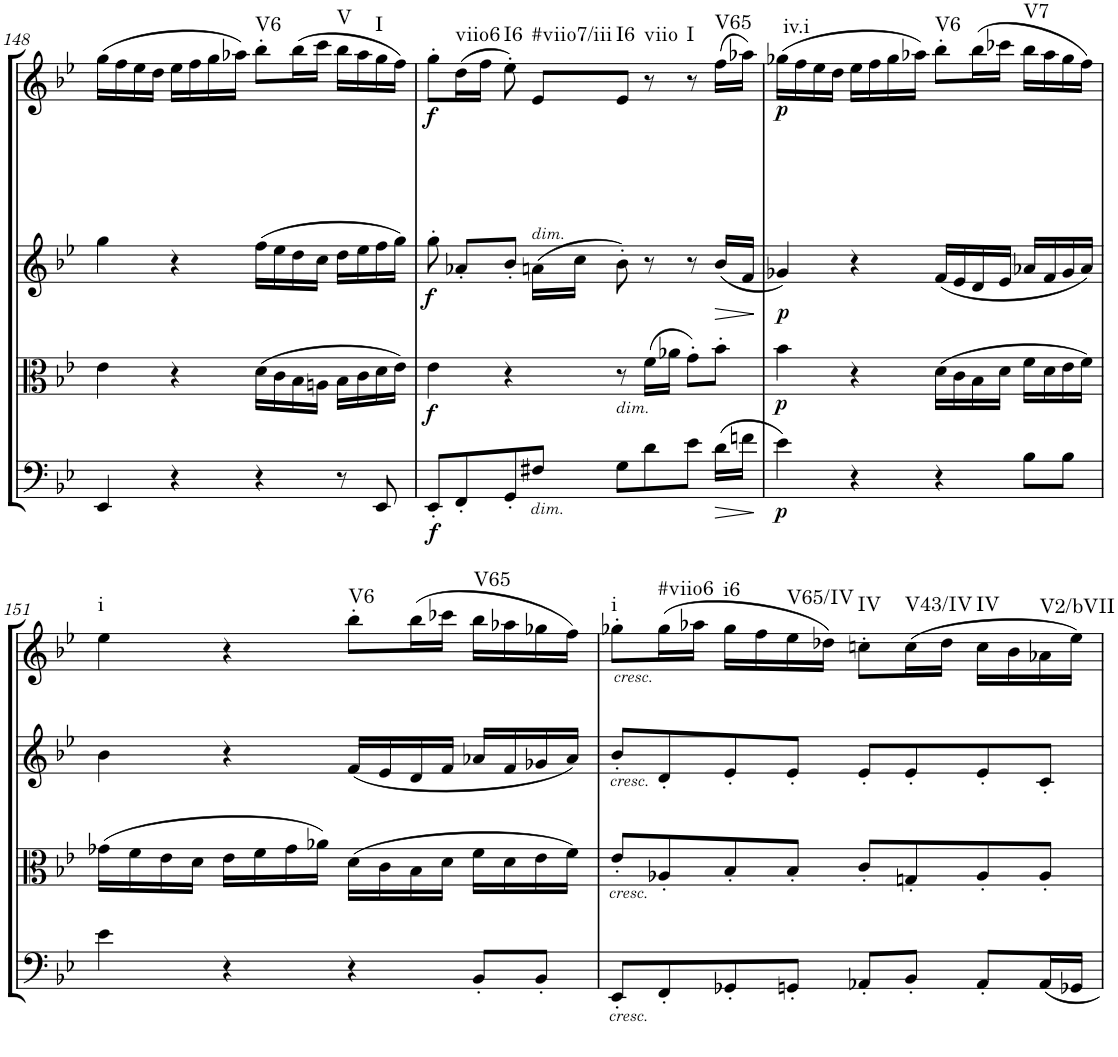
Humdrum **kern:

**kern	**dynam	**kern	**dynam	**kern	**dynam	**kern	**dynam	**harte
*part4	*part4	*part3	*part3	*part2	*part2	*part1	*part1	*part1
*staff4	*staff4	*staff3	*staff3	*staff2	*staff2	*staff1	*staff1	*
*I"Violoncello.	*	*I"Viola.	*	*I"Violino II.	*	*I"Violino I.	*	*
*I'Vc	*	*I'Vla	*	*I'Vln	*	*I'Vln	*	*
!!LO:PB:g=z
*clefF4	*	*clefC3	*	*clefG2	*	*clefG2	*	*
*k[b-e-]	*	*k[b-e-]	*	*k[b-e-]	*	*k[b-e-]	*	*
*B-:	*	*B-:	*	*B-:	*	*B-:	*	*
*M4/4	*	*M4/4	*	*M4/4	*	*M4/4	*	*
*met(c)	*	*met(c)	*	*met(c)	*	*met(c)	*	*
=148	=148	=148	=148	=148	=148	=148	=148	=148
4EE-/	.	4e-\	.	4gg\	.	(16gg\LL	.	.
.	.	.	.	.	.	16ff\	.	.
.	.	.	.	.	.	16ee-\	.	.
.	.	.	.	.	.	16dd\JJ	.	.
4r	.	4r	.	4r	.	16ee-\LL	.	.
.	.	.	.	.	.	16ff\	.	.
.	.	.	.	.	.	16gg\	.	.
.	.	.	.	.	.	16aa-X\JJ)	.	.
!	!	!	!	!	!	!	!	!LO:H:kt=V6
4r	.	(16d\LL	.	(16ff\LL	.	8bb-'\L	.	N
.	.	16c\	.	16ee-\	.	.	.	.
.	.	16B-\	.	16dd\	.	(16bb-\L	.	.
.	.	16An\JJ	.	16cc\JJ	.	16ccc\JJ	.	.
!	!	!	!	!	!	!	!	!LO:H:kt=V
8r	.	16B-\LL	.	16dd\LL	.	16bb-\LL	.	N
.	.	16c\	.	16ee-\	.	16aa-\	.	.
!	!	!	!	!	!	!	!	!LO:H:kt=I
8EE-/	.	16d\	.	16ff\	.	16gg\	.	N
.	.	16e-\JJ)	.	16gg\JJ)	.	16ff\JJ)	.	.
=149	=149	=149	=149	=149	=149	=149	=149	=149
!	!LO:DY:b	!	!LO:DY:b	!	!LO:DY:b	!	!LO:DY:b	!
8EE-'/L	f	4e-\	f	8gg'\	f	8gg'\L	f	.
!	!	!	!	!	!	!	!	!LO:H:kt=viio6
8FF'/	.	.	.	8a-X'/L	.	(16dd\L	.	N
.	.	.	.	.	.	16ff\JJ	.	.
!	!	!	!	!	!	!	!	!LO:H:kt=I6
8GG'/	.	4r	.	8b-'/J	.	8ee-'\)	.	N
!	!	!	!	!	!	!LO:TX:b:i:t=dim.	!	!
!LO:TX:b:i:t=dim.	!	!	!	!	!	!	!	!LO:H:kt=#viio7/iii
8F#X/J	.	.	.	(16an\LL	.	8e-/L	.	N
.	.	.	.	16cc\JJ	.	.	.	.
!	!	!LO:TX:b:i:t=dim.	!	!	!	!	!	!LO:H:kt=I6
8G\L	.	8r	.	8b-'\)	.	8e-/J	.	N
!	!	!	!	!	!	!	!	!LO:H:kt=viio
8d\	.	(16f\LL	.	8r	.	8r	.	N
.	.	16a-X\JJ	.	.	.	.	.	.
!	!	!	!	!	!	!	!	!LO:H:kt=I
8e-\J	.	8g'\L)	.	8r	.	8r	.	N
!	!LO:HP:b	!	!	!	!LO:HP:b	!	!	!LO:H:kt=V65
(16d\LL	>	8b-'\J	.	(16b-/LL	>	(16ff\LL	.	N
16fn\JJ	.	.	.	16f/JJ	.	16aa-X\JJ)	.	.
.	]	.	.	.	]	.	.	.
=150	=150	=150	=150	=150	=150	=150	=150	=150
!	!LO:DY:b	!	!LO:DY:b	!	!LO:DY:b	!	!LO:DY:b	!LO:H:kt=iv.i
4e-\)	p	4b-\	p	4g-X/)	p	(16gg-X\LL	p	N
.	.	.	.	.	.	16ff\	.	.
.	.	.	.	.	.	16ee-\	.	.
.	.	.	.	.	.	16dd\JJ	.	.
4r	.	4r	.	4r	.	16ee-\LL	.	.
.	.	.	.	.	.	16ff\	.	.
.	.	.	.	.	.	16gg-\	.	.
.	.	.	.	.	.	16aa-X\JJ)	.	.
!	!	!	!	!	!	!	!	!LO:H:kt=V6
4r	.	(16d\LL	.	(16f/LL	.	8bb-'\L	.	N
.	.	16c\	.	16e-/	.	.	.	.
.	.	16B-\	.	16d/	.	(16bb-\L	.	.
.	.	16d\JJ	.	16e-/JJ	.	16ccc-X\JJ	.	.
!	!	!	!	!	!	!	!	!LO:H:kt=V7
8B-\L	.	16f\LL	.	16a-X/LL	.	16bb-\LL	.	N
.	.	16d\	.	16f/	.	16aa-\	.	.
8B-\J	.	16e-\	.	16g-/	.	16gg-\	.	.
.	.	16f\JJ)	.	16a-/JJ)	.	16ff\JJ)	.	.
!!LO:LB:g=z
=151	=151	=151	=151	=151	=151	=151	=151	=151
!	!	!	!	!	!	!	!	!LO:H:kt=i
4e-\	.	(16g-X\LL	.	4b-\	.	4ee-\	.	N
.	.	16f\	.	.	.	.	.	.
.	.	16e-\	.	.	.	.	.	.
.	.	16d\JJ	.	.	.	.	.	.
4r	.	16e-\LL	.	4r	.	4r	.	.
.	.	16f\	.	.	.	.	.	.
.	.	16g-\	.	.	.	.	.	.
.	.	16a-X\JJ)	.	.	.	.	.	.
!	!	!	!	!	!	!	!	!LO:H:kt=V6
4r	.	(16d\LL	.	(16f/LL	.	8bb-'\L	.	N
.	.	16c\	.	16e-/	.	.	.	.
.	.	16B-\	.	16d/	.	(16bb-\L	.	.
.	.	16d\JJ	.	16f/JJ	.	16ccc-X\JJ	.	.
!	!	!	!	!	!	!	!	!LO:H:kt=V65
8BB-'/L	.	16f\LL	.	16a-X/LL	.	16bb-\LL	.	N
.	.	16d\	.	16f/	.	16aa-X\	.	.
8BB-'/J	.	16e-\	.	16g-X/	.	16gg-X\	.	.
.	.	16f\JJ)	.	16a-/JJ)	.	16ff\JJ)	.	.
=152	=152	=152	=152	=152	=152	=152	=152	=152
!	!	!	!	!	!	!LO:TX:b:i:t=cresc.	!	!
!	!	!	!	!LO:TX:b:i:t=cresc.	!	!	!	!
!	!	!LO:TX:b:i:t=cresc.	!	!	!	!	!	!
!LO:TX:b:i:t=cresc.	!	!	!	!	!	!	!	!LO:H:kt=i
8EE-'/L	.	8e-'/L	.	8b-'/L	.	8gg-X'\L	.	N
!	!	!	!	!	!	!	!	!LO:H:kt=#viio6
8FF'/	.	8A-X'/	.	8d'/	.	(16gg-\L	.	N
.	.	.	.	.	.	16aa-X\JJ	.	.
!	!	!	!	!	!	!	!	!LO:H:kt=i6
8GG-X'/	.	8B-'/	.	8e-'/	.	16gg-\LL	.	N
.	.	.	.	.	.	16ff\	.	.
!	!	!	!	!	!	!	!	!LO:H:kt=V65/IV
8GGn'/J	.	8B-'/J	.	8e-'/J	.	16ee-\	.	N
.	.	.	.	.	.	16dd-X\JJ)	.	.
!	!	!	!	!	!	!	!	!LO:H:kt=IV
8AA-X'/L	.	8c'/L	.	8e-'/L	.	8ccn'\L	.	N
!	!	!	!	!	!	!	!	!LO:H:kt=V43/IV
8BB-'/J	.	8Gn'/	.	8e-'/	.	(16cc\L	.	N
.	.	.	.	.	.	16dd-\JJ	.	.
!	!	!	!	!	!	!	!	!LO:H:kt=IV
8AA-'/L	.	8A-'/	.	8e-'/	.	16cc\LL	.	N
.	.	.	.	.	.	16b-\	.	.
16AA-/L	.	8A-'/J	.	8c'/J	.	16a-X\	.	.
!	!	!	!	!	!	!	!	!LO:H:kt=V2/bVII
16GG-X/JJ	.	.	.	.	.	16ee-\JJ)	.	N
=	=	=	=	=	=	=	=	=
*-	*-	*-	*-	*-	*-	*-	*-	*-
